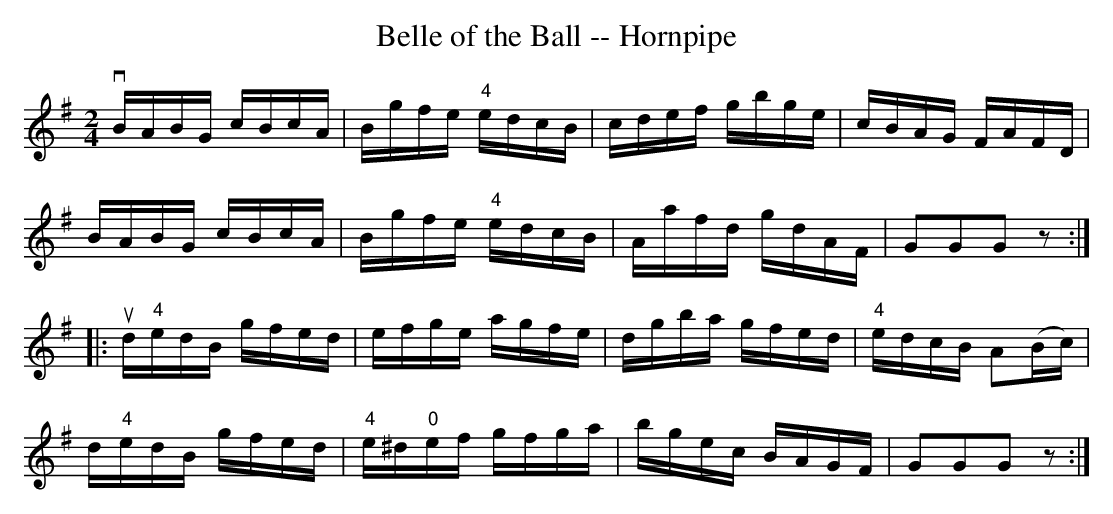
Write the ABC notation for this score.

X:1
T:Belle of the Ball -- Hornpipe
M:2/4
L:1/16
K:G
vBABG cBcA|Bgfe "4"edcB|cdef gbge|cBAG FAFD|
BABG cBcA|Bgfe "4"edcB|Aafd gdAF|G2G2G2z2:|
|:ud"4"edB gfed|efge agfe|dgba gfed|"4"edcB A2(Bc)|
d"4"edB gfed|"4"e^d"0"ef gfga|bgec BAGF|G2G2G2z2:|
